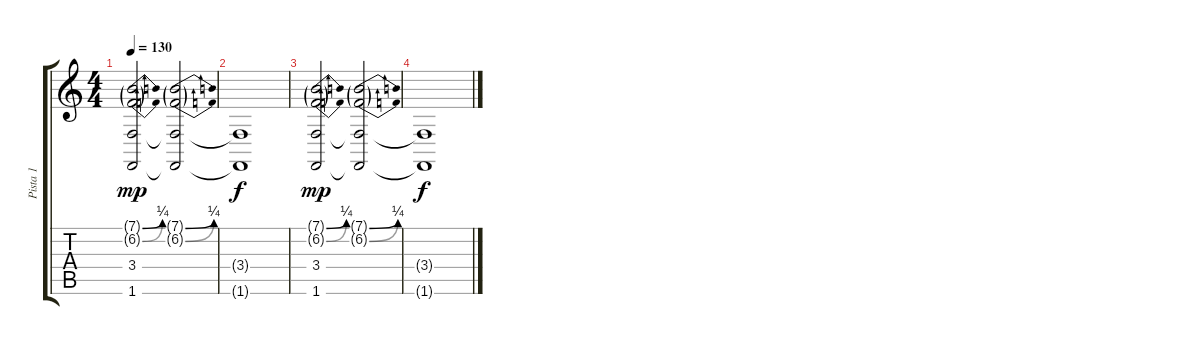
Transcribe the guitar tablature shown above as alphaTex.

\track ("Pista 1" "Pista 1") {instrument lead2sawtooth}
\staff {score tabs}
\tuning (E4 B3 G3 D3 A2 E2) {hide}
\ts (4 4)
\tempo 130
\clef g2
\ks c
(7.1{be (bend 0 0 60 1) g} 6.2{be (bend 0 0 60 1) g} 3.4 1.6).2{dy mp} (7.1{be (bend 0 0 60 1) g} 6.2{be (bend 0 0 60 1) g} 3.4{t} 1.6{t}).2 |
(3.4{t} 1.6{t}).1{dy f} |
(7.1{be (bend 0 0 60 1) g} 6.2{be (bend 0 0 60 1) g} 3.4 1.6).2{dy mp} (7.1{be (bend 0 0 60 1) g} 6.2{be (bend 0 0 60 1) g} 3.4{t} 1.6{t}).2 |
(3.4{t} 1.6{t}).1{dy f}
